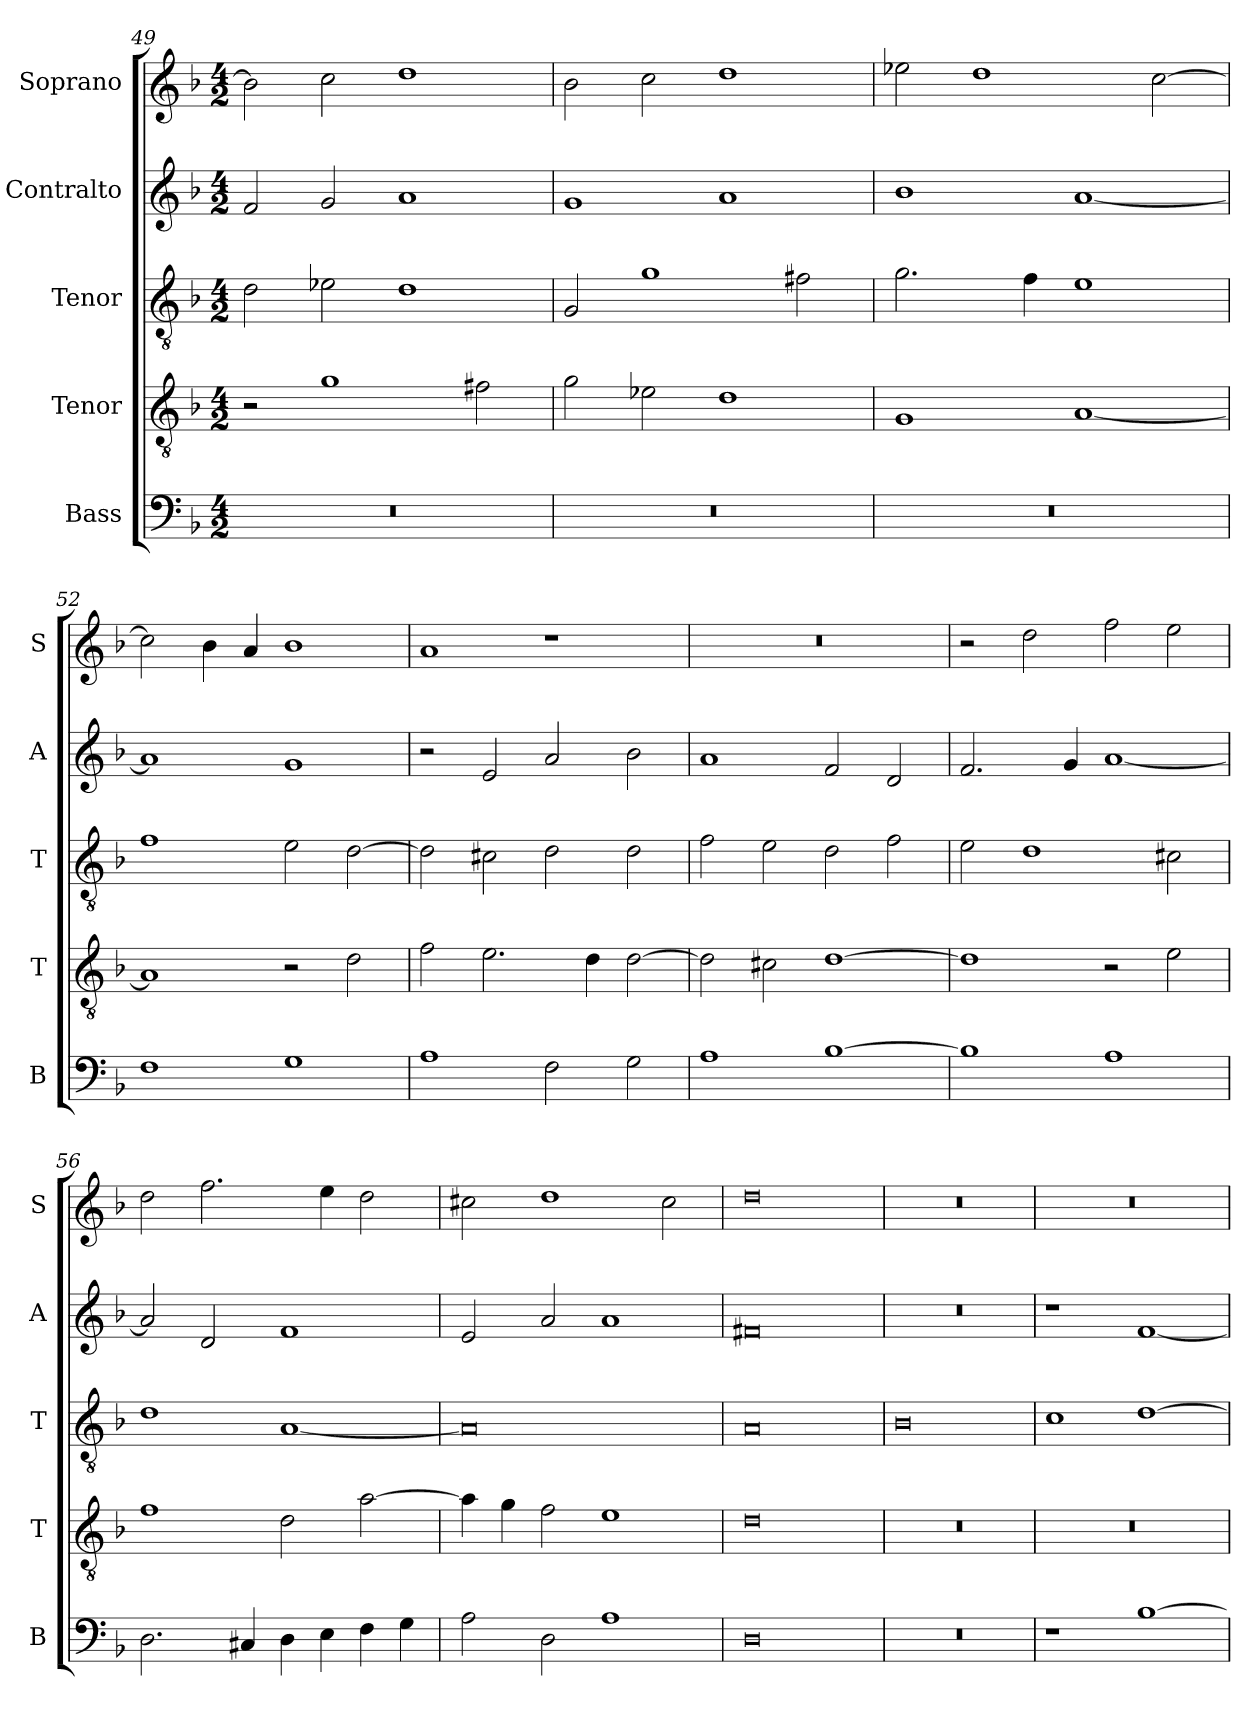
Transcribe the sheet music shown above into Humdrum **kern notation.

**kern	**kern	**kern	**kern	**kern
*part5	*part4	*part3	*part2	*part1
*staff5	*staff4	*staff3	*staff2	*staff1
*I"Bass	*I"Tenor	*I"Tenor	*I"Contralto	*I"Soprano
*I'B	*I'T	*I'T	*I'A	*I'S
*clefF4	*clefGv2	*clefGv2	*clefG2	*clefG2
*k[b-]	*k[b-]	*k[b-]	*k[b-]	*k[b-]
*G:dor	*G:dor	*G:dor	*G:dor	*G:dor
*M4/2	*M4/2	*M4/2	*M4/2	*M4/2
=49	=49	=49	=49	=49
0r	2r	2d	2f	2b-]
.	1g	2e-X	2g	2cc
.	.	1d	1a	1dd
.	2f#X	.	.	.
=50	=50	=50	=50	=50
0r	2g	2G	1g	2b-
.	2e-X	1g	.	2cc
.	1d	.	1a	1dd
.	.	2f#X	.	.
=51	=51	=51	=51	=51
0r	1G	2.g	1b-	2ee-X
.	.	.	.	1dd
.	.	4f	.	.
.	[1A	1e	[1a	.
.	.	.	.	[2cc
=52	=52	=52	=52	=52
1F	1A]	1f	1a]	2cc]
.	.	.	.	4b-
.	.	.	.	4a
1G	2r	2e	1g	1b-
.	2d	[2d	.	.
=53	=53	=53	=53	=53
1A	2f	2d]	2r	1a
.	2.e	2c#X	2e	.
2F	.	2d	2a	1r
.	4d	.	.	.
2G	[2d	2d	2b-	.
=54	=54	=54	=54	=54
1A	2d]	2f	1a	0r
.	2c#X	2e	.	.
[1B-	[1d	2d	2f	.
.	.	2f	2d	.
=55	=55	=55	=55	=55
1B-]	1d]	2e	2.f	2r
.	.	1d	.	2dd
.	.	.	4g	.
1A	2r	.	[1a	2ff
.	2e	2c#X	.	2ee
=56	=56	=56	=56	=56
2.D	1f	1d	2a]	2dd
.	.	.	2d	2.ff
4C#X	.	.	.	.
4D	2d	[1A	1f	.
4E	.	.	.	4ee
4F	[2a	.	.	2dd
4G	.	.	.	.
=57	=57	=57	=57	=57
2A	4a]	0A]	2e	2cc#X
.	4g	.	.	.
2D	2f	.	2a	1dd
1A	1e	.	1a	.
.	.	.	.	2cc#
=58	=58	=58	=58	=58
0D	0d	0A	0f#X	0dd
=59	=59	=59	=59	=59
0r	0r	0B-	0r	0r
=60	=60	=60	=60	=60
1r	0r	1c	1r	0r
[1B-	.	[1d	[1f	.
=	=	=	=	=
*-	*-	*-	*-	*-
